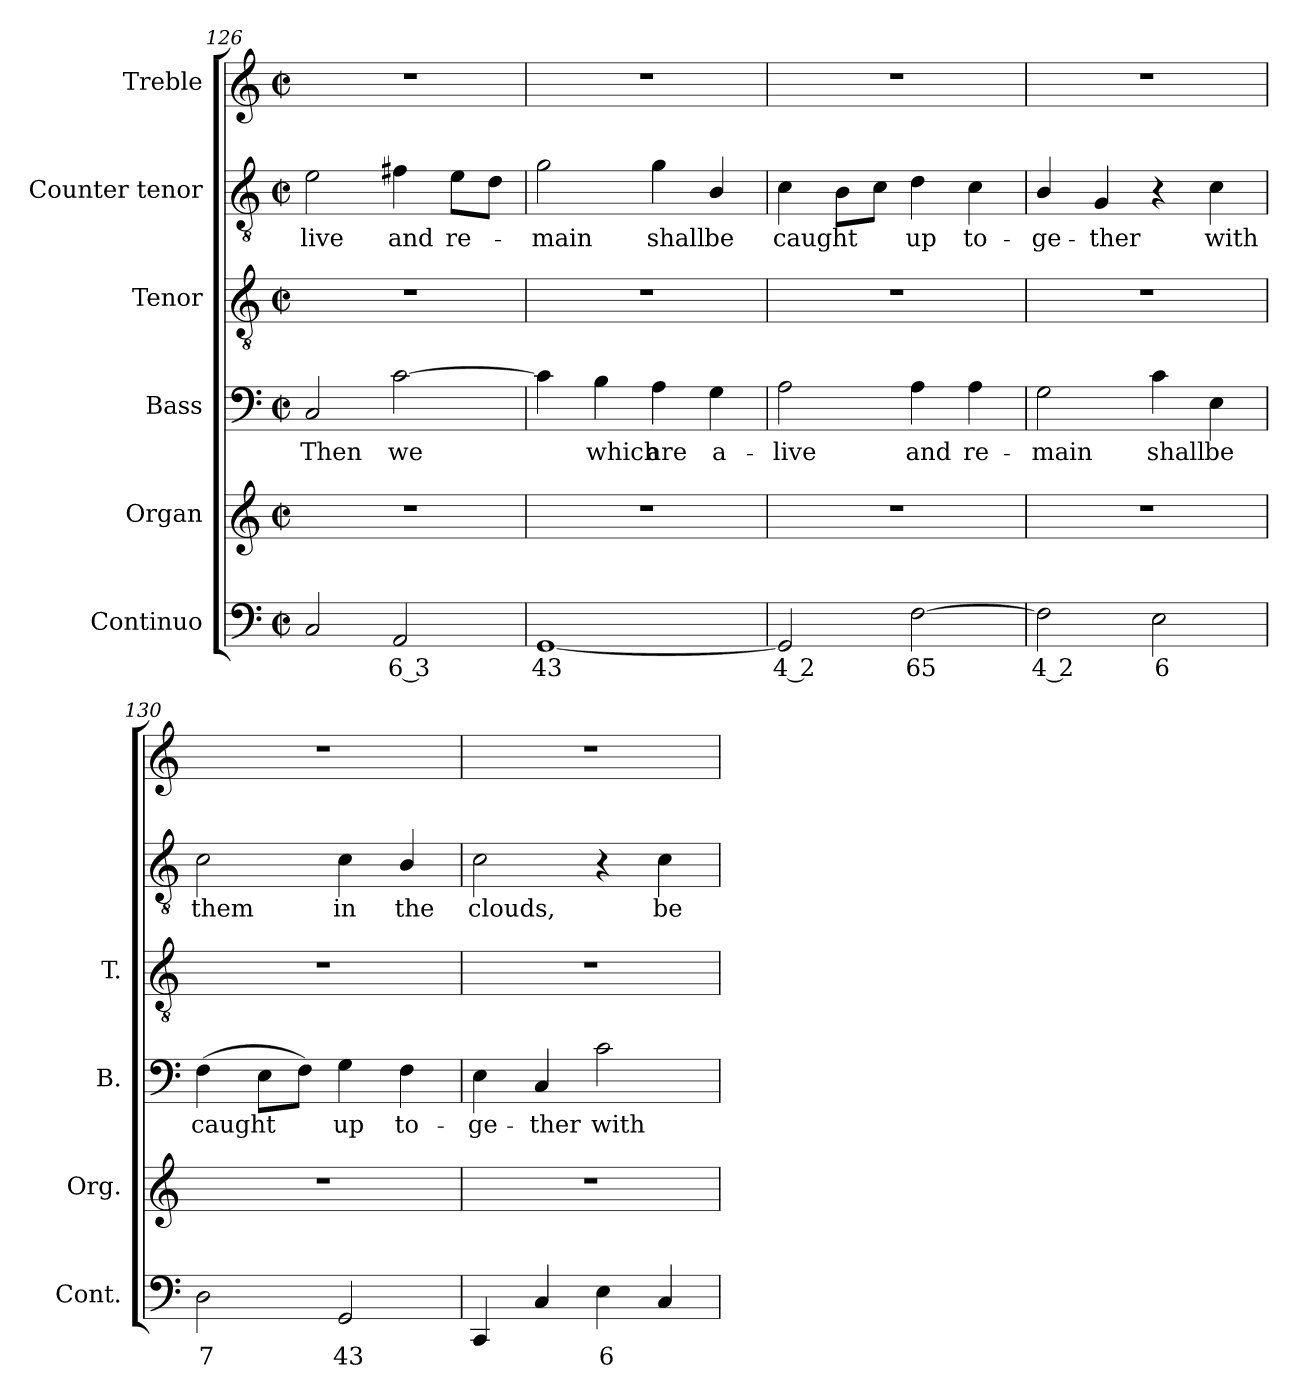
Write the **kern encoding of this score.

**kern	**text	**kern	**kern	**text	**kern	**kern	**text	**kern
*part6	*part6	*part5	*part4	*part4	*part3	*part2	*part2	*part1
*staff6	*staff6	*staff5	*staff4	*staff4	*staff3	*staff2	*staff2	*staff1
*I"Continuo	*	*I"Organ	*I"Bass	*	*I"Tenor	*I"Counter tenor	*	*I"Treble
*I'Cont.	*	*I'Org.	*I'B.	*	*I'T.	*	*	*
*clefF4	*	*clefG2	*clefF4	*	*clefGv2	*clefGv2	*	*clefG2
*	*	*	*	*	*ITrd7c12	*ITrd7c12	*	*
*k[]	*	*k[]	*k[]	*	*k[]	*k[]	*	*k[]
*C:	*	*C:	*C:	*	*C:	*C:	*	*C:
*M2/2	*	*M2/2	*M2/2	*	*M2/2	*M2/2	*	*M2/2
*met(c|)	*	*met(c|)	*met(c|)	*	*met(c|)	*met(c|)	*	*met(c|)
=126	=126	=126	=126	=126	=126	=126	=126	=126
!	!	!	!	!LO:LY:b:color=#000000	!	!	!	!
!	!	!	!	!	!	!	!LO:LY:b:color=#000000	!
2Ci/	.	1r	2Ci/	Then	1r	2Ei\	-live	1r
!	!LO:LY:b:color=#000000	!	!	!	!	!	!	!
!	!	!	!	!LO:LY:b:color=#000000	!	!	!	!
!	!	!	!	!	!	!	!LO:LY:b:color=#000000	!
2AAi/	6 3	.	[2ci\	we	.	4F#Xi\	and	.
!	!	!	!	!	!	!	!LO:LY:b:color=#000000	!
.	.	.	.	.	.	8Ei\L	re-	.
.	.	.	.	.	.	8Di\J	.	.
=127	=127	=127	=127	=127	=127	=127	=127	=127
!	!LO:LY:b:color=#000000	!	!	!	!	!	!	!
!	!	!	!	!	!	!	!LO:LY:b:color=#000000	!
[1GGi	43	1r	4ci\]	.	1r	2Gi\	-main	1r
!	!	!	!	!LO:LY:b:color=#000000	!	!	!	!
.	.	.	4Bi\	which	.	.	.	.
!	!	!	!	!LO:LY:b:color=#000000	!	!	!	!
!	!	!	!	!	!	!	!LO:LY:b:color=#000000	!
.	.	.	4Ai\	are	.	4Gi\	shall	.
!	!	!	!	!LO:LY:b:color=#000000	!	!	!	!
!	!	!	!	!	!	!	!LO:LY:b:color=#000000	!
.	.	.	4Gi\	a-	.	4BBi/	be	.
=128	=128	=128	=128	=128	=128	=128	=128	=128
!	!LO:LY:b:color=#000000	!	!	!	!	!	!	!
!	!	!	!	!LO:LY:b:color=#000000	!	!	!	!
!	!	!	!	!	!	!	!LO:LY:b:color=#000000	!
2GGi/]	4 2	1r	2Ai\	-live	1r	4Ci\	caught	1r
.	.	.	.	.	.	8BBi\L	.	.
.	.	.	.	.	.	8Ci\J	.	.
!	!LO:LY:b:color=#000000	!	!	!	!	!	!	!
!	!	!	!	!LO:LY:b:color=#000000	!	!	!	!
!	!	!	!	!	!	!	!LO:LY:b:color=#000000	!
[2Fi\	65	.	4Ai\	and	.	4Di\	up	.
!	!	!	!	!LO:LY:b:color=#000000	!	!	!	!
!	!	!	!	!	!	!	!LO:LY:b:color=#000000	!
.	.	.	4Ai\	re-	.	4Ci\	to-	.
=129	=129	=129	=129	=129	=129	=129	=129	=129
!	!LO:LY:b:color=#000000	!	!	!	!	!	!	!
!	!	!	!	!LO:LY:b:color=#000000	!	!	!	!
!	!	!	!	!	!	!	!LO:LY:b:color=#000000	!
2Fi\]	4 2	1r	2Gi\	-main	1r	4BBi/	-ge-	1r
!	!	!	!	!	!	!	!LO:LY:b:color=#000000	!
.	.	.	.	.	.	4GGi/	-ther	.
!	!LO:LY:b:color=#000000	!	!	!	!	!	!	!
!	!	!	!	!LO:LY:b:color=#000000	!	!	!	!
2Ei\	6	.	4ci\	shall	.	4r	.	.
!	!	!	!	!LO:LY:b:color=#000000	!	!	!	!
!	!	!	!	!	!	!	!LO:LY:b:color=#000000	!
.	.	.	4Ei\	be	.	4Ci\	with	.
=130	=130	=130	=130	=130	=130	=130	=130	=130
!	!LO:LY:b:color=#000000	!	!	!	!	!	!	!
!	!	!	!	!LO:LY:b:color=#000000	!	!	!	!
!	!	!	!	!	!	!	!LO:LY:b:color=#000000	!
2Di\	7	1r	(4Fi\	caught	1r	2Ci\	them	1r
.	.	.	8Ei\L	.	.	.	.	.
.	.	.	8Fi\J)	.	.	.	.	.
!	!LO:LY:b:color=#000000	!	!	!	!	!	!	!
!	!	!	!	!LO:LY:b:color=#000000	!	!	!	!
!	!	!	!	!	!	!	!LO:LY:b:color=#000000	!
2GGi/	43	.	4Gi\	up	.	4Ci\	in	.
!	!	!	!	!LO:LY:b:color=#000000	!	!	!	!
!	!	!	!	!	!	!	!LO:LY:b:color=#000000	!
.	.	.	4Fi\	to-	.	4BBi/	the	.
!!LO:LB:g=z
=131	=131	=131	=131	=131	=131	=131	=131	=131
!	!	!	!	!LO:LY:b:color=#000000	!	!	!	!
!	!	!	!	!	!	!	!LO:LY:b:color=#000000	!
4CCi/	.	1r	4Ei\	-ge-	1r	2Ci\	clouds,	1r
!	!	!	!	!LO:LY:b:color=#000000	!	!	!	!
4Ci/	.	.	4Ci/	-ther	.	.	.	.
!	!LO:LY:b:color=#000000	!	!	!	!	!	!	!
!	!	!	!	!LO:LY:b:color=#000000	!	!	!	!
4Ei\	6	.	2ci\	with	.	4r	.	.
!	!	!	!	!	!	!	!LO:LY:b:color=#000000	!
4Ci/	.	.	.	.	.	4Ci\	be	.
=	=	=	=	=	=	=	=	=
*-	*-	*-	*-	*-	*-	*-	*-	*-
